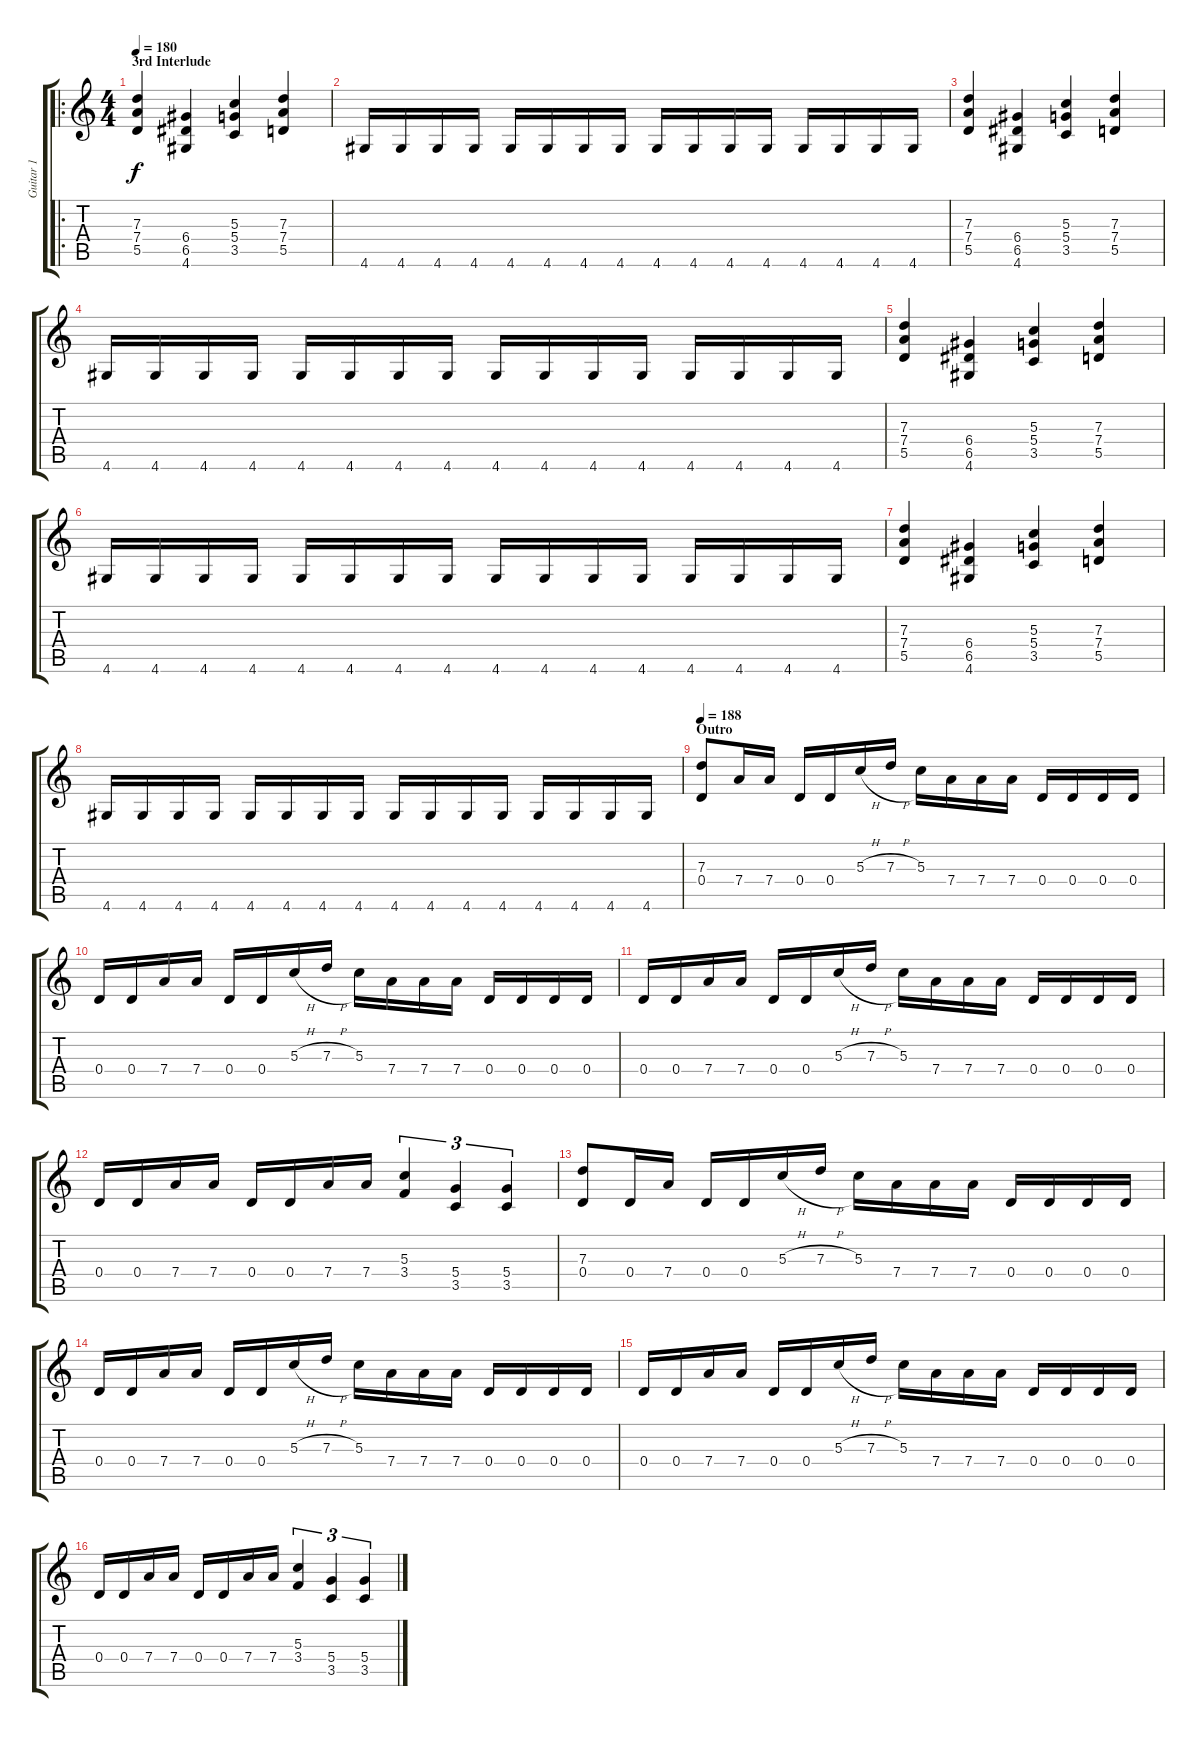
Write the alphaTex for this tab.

\track ("Guitar 1" "Guitar 1") {instrument distortionguitar}
\staff {score tabs}
\tuning (E4 B3 G3 D3 A2 E2) {hide}
\ro
\ts (4 4)
\section ("" "3rd Interlude")
\tempo 180
\clef g2
\ks c
(7.3 7.4 5.5).4{dy f} (6.4 6.5 4.6).4 (5.3 5.4 3.5).4 (7.3 7.4 5.5).4 |
4.6.16 4.6.16 4.6.16 4.6.16 4.6.16 4.6.16 4.6.16 4.6.16 4.6.16 4.6.16 4.6.16 4.6.16 4.6.16 4.6.16 4.6.16 4.6.16 |
(7.3 7.4 5.5).4 (6.4 6.5 4.6).4 (5.3 5.4 3.5).4 (7.3 7.4 5.5).4 |
4.6.16 4.6.16 4.6.16 4.6.16 4.6.16 4.6.16 4.6.16 4.6.16 4.6.16 4.6.16 4.6.16 4.6.16 4.6.16 4.6.16 4.6.16 4.6.16 |
(7.3 7.4 5.5).4 (6.4 6.5 4.6).4 (5.3 5.4 3.5).4 (7.3 7.4 5.5).4 |
4.6.16 4.6.16 4.6.16 4.6.16 4.6.16 4.6.16 4.6.16 4.6.16 4.6.16 4.6.16 4.6.16 4.6.16 4.6.16 4.6.16 4.6.16 4.6.16 |
(7.3 7.4 5.5).4 (6.4 6.5 4.6).4 (5.3 5.4 3.5).4 (7.3 7.4 5.5).4 |
4.6.16 4.6.16 4.6.16 4.6.16 4.6.16 4.6.16 4.6.16 4.6.16 4.6.16 4.6.16 4.6.16 4.6.16 4.6.16 4.6.16 4.6.16 4.6.16 |
\section ("" "Outro")
\tempo 188
(7.3 0.4).8 7.4.16 7.4.16 0.4.16 0.4.16 5.3{h}.16 7.3{h}.16 5.3.16 7.4.16 7.4.16 7.4.16 0.4.16 0.4.16 0.4.16 0.4.16 |
0.4.16 0.4.16 7.4.16 7.4.16 0.4.16 0.4.16 5.3{h}.16 7.3{h}.16 5.3.16 7.4.16 7.4.16 7.4.16 0.4.16 0.4.16 0.4.16 0.4.16 |
0.4.16 0.4.16 7.4.16 7.4.16 0.4.16 0.4.16 5.3{h}.16 7.3{h}.16 5.3.16 7.4.16 7.4.16 7.4.16 0.4.16 0.4.16 0.4.16 0.4.16 |
0.4.16 0.4.16 7.4.16 7.4.16 0.4.16 0.4.16 7.4.16 7.4.16 (5.3 3.4).4{tu (3 2)} (5.4 3.5).4{tu (3 2)} (5.4 3.5).4{tu (3 2)} |
(7.3 0.4).8 0.4.16 7.4.16 0.4.16 0.4.16 5.3{h}.16 7.3{h}.16 5.3.16 7.4.16 7.4.16 7.4.16 0.4.16 0.4.16 0.4.16 0.4.16 |
0.4.16 0.4.16 7.4.16 7.4.16 0.4.16 0.4.16 5.3{h}.16 7.3{h}.16 5.3.16 7.4.16 7.4.16 7.4.16 0.4.16 0.4.16 0.4.16 0.4.16 |
0.4.16 0.4.16 7.4.16 7.4.16 0.4.16 0.4.16 5.3{h}.16 7.3{h}.16 5.3.16 7.4.16 7.4.16 7.4.16 0.4.16 0.4.16 0.4.16 0.4.16 |
0.4.16 0.4.16 7.4.16 7.4.16 0.4.16 0.4.16 7.4.16 7.4.16 (5.3 3.4).4{tu (3 2)} (5.4 3.5).4{tu (3 2)} (5.4 3.5).4{tu (3 2)}
